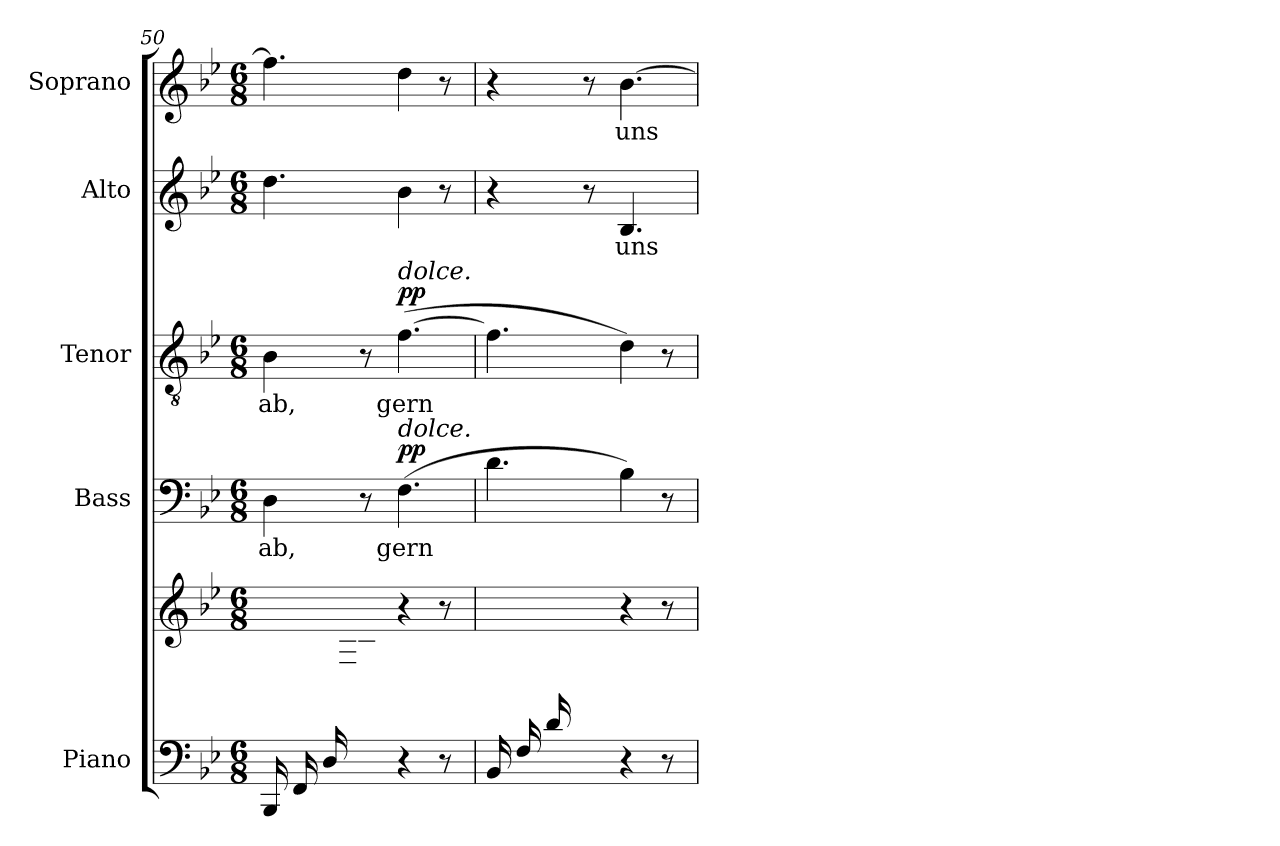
**kern	**kern	**kern	**text	**dynam	**kern	**text	**dynam	**kern	**text	**kern	**text
*part5	*part5	*part4	*part4	*part4	*part3	*part3	*part3	*part2	*part2	*part1	*part1
*staff6	*staff5	*staff4	*staff4	*staff4	*staff3	*staff3	*staff3	*staff2	*staff2	*staff1	*staff1
*I"Piano	*	*I"Bass	*	*	*I"Tenor	*	*	*I"Alto	*	*I"Soprano	*
*I'Pno	*	*	*	*	*	*	*	*	*	*	*
*clefF4	*clefG2	*clefF4	*	*	*clefGv2	*	*	*clefG2	*	*clefG2	*
*k[b-e-]	*k[b-e-]	*k[b-e-]	*	*	*k[b-e-]	*	*	*k[b-e-]	*	*k[b-e-]	*
*M6/8	*M6/8	*M6/8	*	*	*M6/8	*	*	*M6/8	*	*M6/8	*
=50	=50	=50	=50	=50	=50	=50	=50	=50	=50	=50	=50
*^	*	*	*	*	*	*	*	*	*	*	*
!	!	!	!	!LO:LY:b	!	!	!LO:LY:b	!	!	!	!	!
(>16BBB-/LL	4.ryy	8.ryy	4D\	-ab,	.	4B-\	-ab,	.	4.dd\	.	4.ff\]	.
16FF/	.	.	.	.	.	.	.	.	.	.	.	.
16D/	.	.	.	.	.	.	.	.	.	.	.	.
2ryy	.	16F\	.	.	.	.	.	.	.	.	.	.
.	.	16B-\	8r	.	.	8r	.	.	.	.	.	.
.	.	16f\JJ)	.	.	.	.	.	.	.	.	.	.
!	!	!	!	!	!	!LO:TX:a:i:t=dolce.	!	!	!	!	!	!
!	!	!	!LO:TX:a:i:t=dolce.	!	!	!	!	!	!	!	!	!
!	!	!	!	!LO:LY:b	!LO:DY:a	!	!LO:LY:b	!LO:DY:a	!	!	!	!
.	4r	4r	(>4.F\	gern	pp	(>[4.f\	gern	pp	4b-\	.	4dd\	.
.	8r	8r	.	.	.	.	.	.	8r	.	8r	.
16ryy	.	.	.	.	.	.	.	.	.	.	.	.
=51	=51	=51	=51	=51	=51	=51	=51	=51	=51	=51	=51	=51
(>16BB-/LL	4.ryy	8.ryy	4.d\	.	.	4.f\]	.	.	4r	.	4r	.
16F/	.	.	.	.	.	.	.	.	.	.	.	.
16d/	.	.	.	.	.	.	.	.	.	.	.	.
2ryy	.	16f\	.	.	.	.	.	.	.	.	.	.
.	.	16b-\	.	.	.	.	.	.	8r	.	8r	.
.	.	16ff\JJ)	.	.	.	.	.	.	.	.	.	.
!	!	!	!	!	!	!	!	!	!	!LO:LY:b	!	!LO:LY:b
.	4r	4r	4B-\)	.	.	4d\)	.	.	4.B-/	uns	[4.b-\	uns
.	8r	8r	8r	.	.	8r	.	.	.	.	.	.
16ryy	.	.	.	.	.	.	.	.	.	.	.	.
*v	*v	*	*	*	*	*	*	*	*	*	*	*
=	=	=	=	=	=	=	=	=	=	=	=
*-	*-	*-	*-	*-	*-	*-	*-	*-	*-	*-	*-
